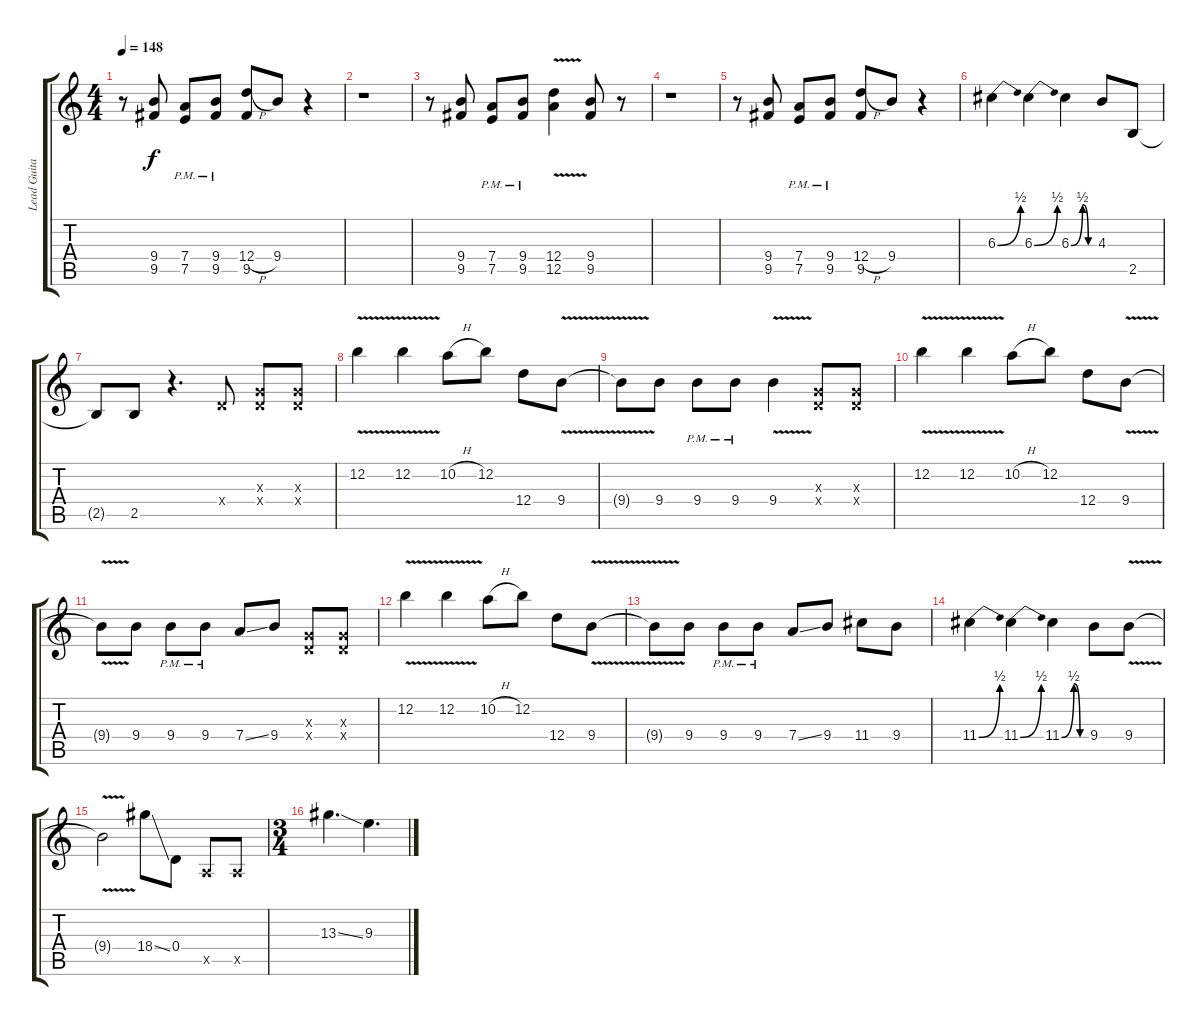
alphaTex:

\track ("Lead Guitar 1" "Lead Guita") {instrument overdrivenguitar}
\staff {score tabs}
\tuning (E4 B3 G3 D3 A2 E2) {hide}
\ts (4 4)
\tempo 148
\clef g2
\ks c
r.8{dy f} (9.4 9.5).8{volume 11} (7.4{pm} 7.5{pm}).8 (9.4{pm} 9.5{pm}).8 (12.4{h} 9.5).8 9.4.8 r.4 |
r.1 |
r.8 (9.4 9.5).8 (7.4{pm} 7.5{pm}).8 (9.4{pm} 9.5{pm}).8 (12.4{v} 12.5).4 (9.4 9.5).8 r.8 |
r.1 |
r.8 (9.4 9.5).8 (7.4{pm} 7.5{pm}).8 (9.4{pm} 9.5{pm}).8 (12.4{h} 9.5).8 9.4.8 r.4 |
6.3{be (bend 0 0 60 2)}.4 6.3{be (bend 0 0 60 2)}.4 6.3{be (custom 0 0 30 2 45 0 60 0)}.4 4.3.8 2.5.8 |
2.5{t}.8 2.5.8 r.4{d} 0.4{x}.8 (0.3{x} 0.4{x}).8 (0.3{x} 0.4{x}).8 |
12.2{v}.4 12.2{v}.4 10.2{h}.8 12.2.8 12.4.8 9.4{v}.8 |
9.4{t}.8 9.4.8 9.4{pm}.8 9.4{pm}.8 9.4{v}.4 (0.3{x} 0.4{x}).8 (0.3{x} 0.4{x}).8 |
12.2{v}.4 12.2{v}.4 10.2{h}.8 12.2.8 12.4.8 9.4{v}.8 |
9.4{t}.8 9.4.8 9.4{pm}.8 9.4{pm}.8 7.4{ss}.8 9.4.8 (0.3{x} 0.4{x}).8 (0.3{x} 0.4{x}).8 |
12.2{v}.4 12.2{v}.4 10.2{h}.8 12.2.8 12.4.8 9.4{v}.8 |
9.4{t}.8 9.4.8 9.4{pm}.8 9.4{pm}.8 7.4{ss}.8 9.4.8 11.4.8 9.4.8 |
11.4{be (bend 0 0 60 2)}.4 11.4{be (bend 0 0 60 2)}.4 11.4{be (custom 0 0 30 2 45 0 60 0)}.4 9.4.8 9.4{v}.8 |
9.4{t}.2 18.4{ss}.8 0.4.8 0.5{x}.8 0.5{x}.8 |
\ts (3 4)
13.3{ss}.4{d} 9.3.4{d}
